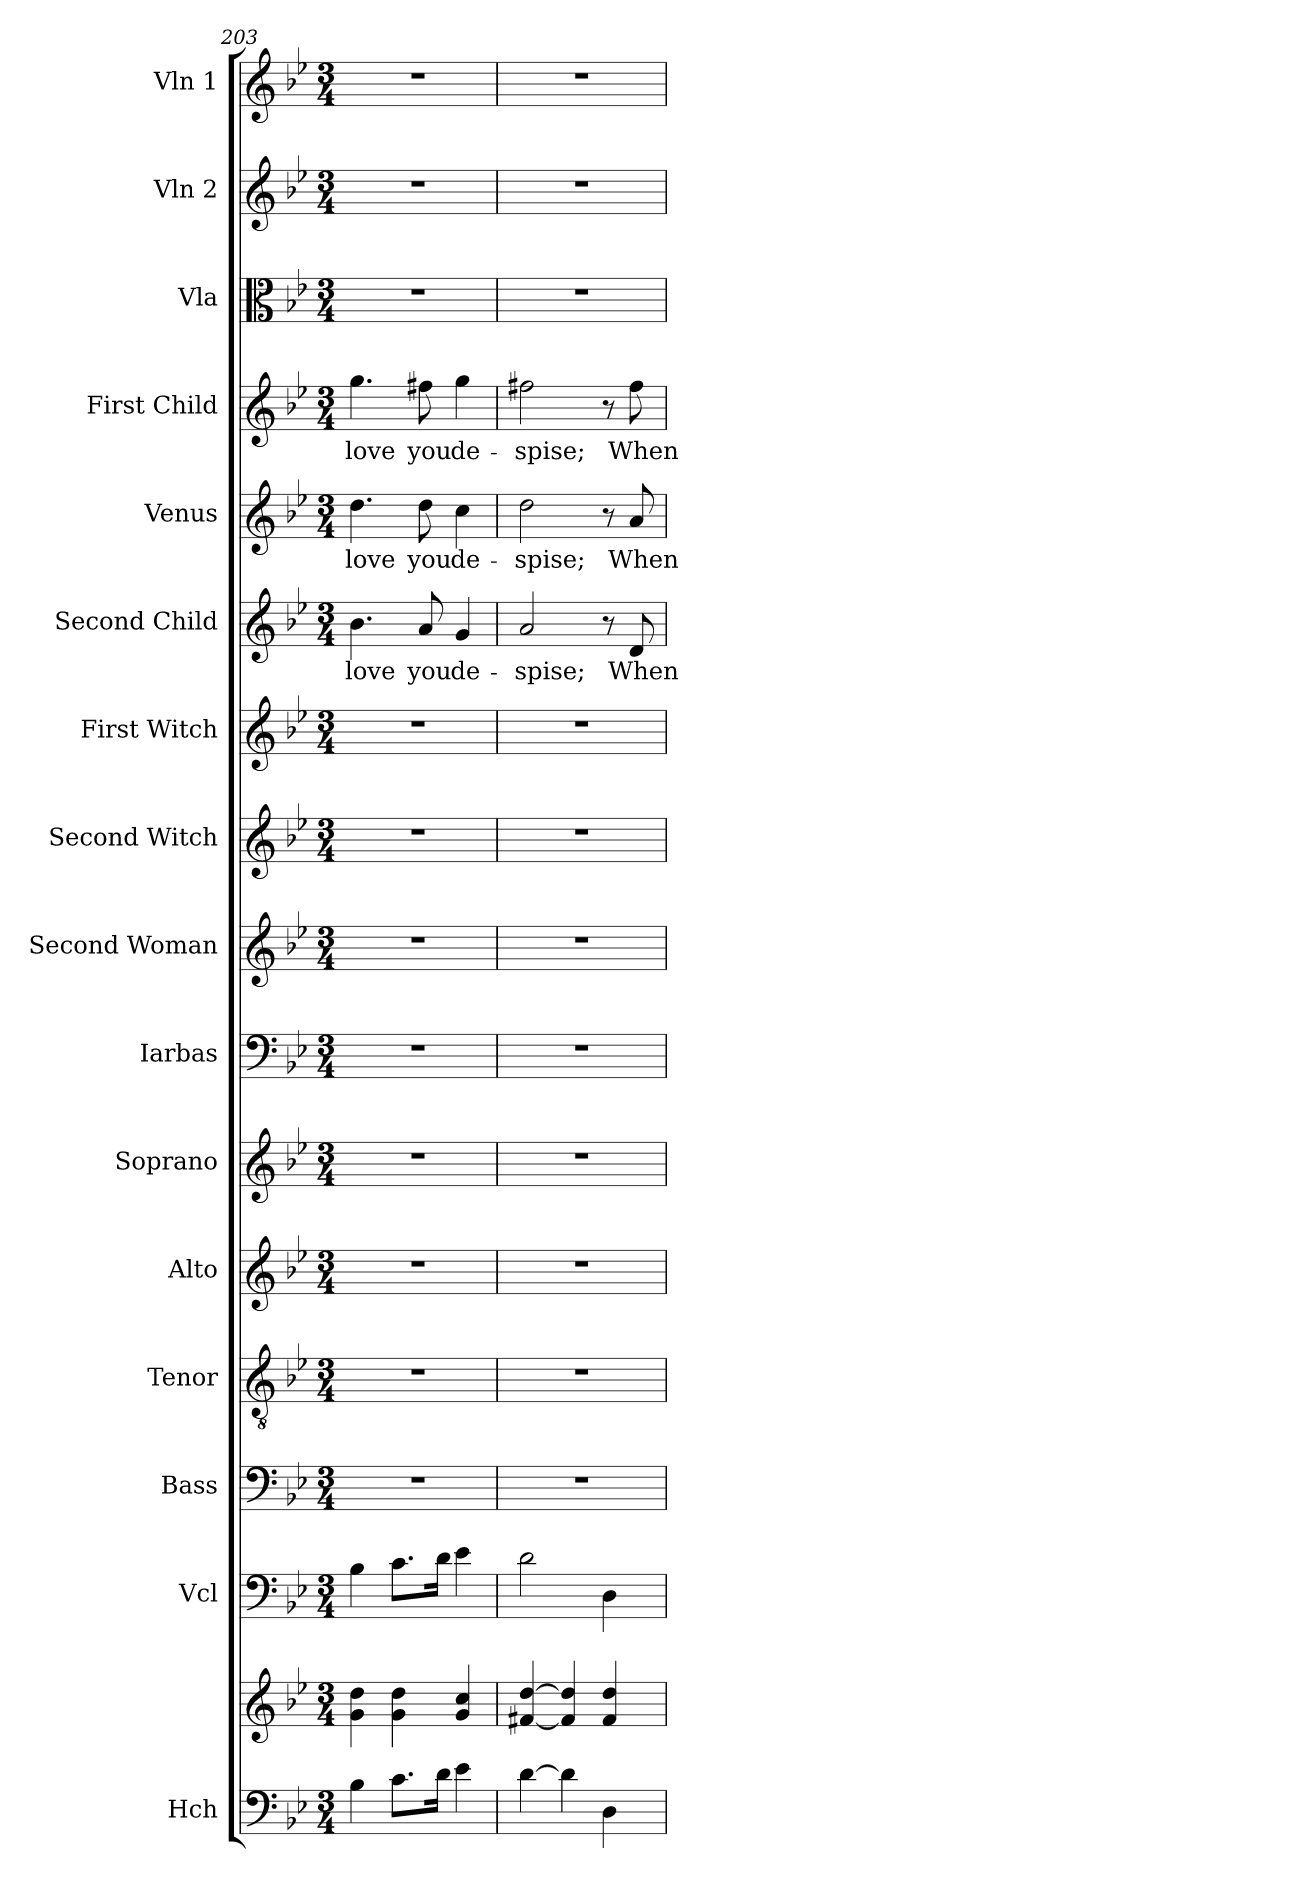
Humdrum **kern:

**kern	**kern	**kern	**kern	**kern	**kern	**kern	**kern	**kern	**kern	**kern	**kern	**text	**kern	**text	**kern	**text	**kern	**kern	**kern
*part16	*part16	*part15	*part14	*part13	*part12	*part11	*part10	*part9	*part8	*part7	*part6	*part6	*part5	*part5	*part4	*part4	*part3	*part2	*part1
*staff17	*staff16	*staff15	*staff14	*staff13	*staff12	*staff11	*staff10	*staff9	*staff8	*staff7	*staff6	*staff6	*staff5	*staff5	*staff4	*staff4	*staff3	*staff2	*staff1
*I"Hch	*	*I"Vcl	*I"Bass	*I"Tenor	*I"Alto	*I"Soprano	*I"Iarbas	*I"Second Woman	*I"Second Witch	*I"First Witch	*I"Second Child	*	*I"Venus	*	*I"First Child	*	*I"Vla	*I"Vln 2	*I"Vln 1
*I'Hch.	*	*I'Vc.	*I'B.	*I'T.	*I'A.	*I'S.	*I'I.	*I'2W	*I'W2.	*I'W1	*I'C2.	*	*I'V.	*	*I'C1	*	*I'Vla.	*I'Vln.	*I'Vln.
*clefF4	*clefG2	*clefF4	*clefF4	*clefGv2	*clefG2	*clefG2	*clefF4	*clefG2	*clefG2	*clefG2	*clefG2	*	*clefG2	*	*clefG2	*	*clefC3	*clefG2	*clefG2
*k[b-e-]	*k[b-e-]	*k[b-e-]	*k[b-e-]	*k[b-e-]	*k[b-e-]	*k[b-e-]	*k[b-e-]	*k[b-e-]	*k[b-e-]	*k[b-e-]	*k[b-e-]	*	*k[b-e-]	*	*k[b-e-]	*	*k[b-e-]	*k[b-e-]	*k[b-e-]
*M3/4	*M3/4	*M3/4	*M3/4	*M3/4	*M3/4	*M3/4	*M3/4	*M3/4	*M3/4	*M3/4	*M3/4	*	*M3/4	*	*M3/4	*	*M3/4	*M3/4	*M3/4
=203	=203	=203	=203	=203	=203	=203	=203	=203	=203	=203	=203	=203	=203	=203	=203	=203	=203	=203	=203
!	!	!	!	!	!	!	!	!	!	!	!	!LO:LY:b	!	!LO:LY:b	!	!LO:LY:b	!	!	!
4B-\	4g\ 4dd\	4B-\	2.r	2.r	2.r	2.r	2.r	2.r	2.r	2.r	4.b-\	love	4.dd\	love	4.gg\	love	2.r	2.r	2.r
8.c\L	4g\ 4dd\	8.c\L	.	.	.	.	.	.	.	.	.	.	.	.	.	.	.	.	.
!	!	!	!	!	!	!	!	!	!	!	!	!LO:LY:b	!	!LO:LY:b	!	!LO:LY:b	!	!	!
.	.	.	.	.	.	.	.	.	.	.	8a/	you	8dd\	you	8ff#X\	you	.	.	.
16d\Jk	.	16d\Jk	.	.	.	.	.	.	.	.	.	.	.	.	.	.	.	.	.
!	!	!	!	!	!	!	!	!	!	!	!	!LO:LY:b	!	!LO:LY:b	!	!LO:LY:b	!	!	!
4e-\	4g/ 4cc/	4e-\	.	.	.	.	.	.	.	.	4g/	de-	4cc\	de-	4gg\	de-	.	.	.
!!LO:PB:g=z
=204	=204	=204	=204	=204	=204	=204	=204	=204	=204	=204	=204	=204	=204	=204	=204	=204	=204	=204	=204
!	!	!	!	!	!	!	!	!	!	!	!	!LO:LY:b	!	!LO:LY:b	!	!LO:LY:b	!	!	!
[4d\	[4f#X/ [4dd/	2d\	2.r	2.r	2.r	2.r	2.r	2.r	2.r	2.r	2a/	-spise;	2dd\	-spise;	2ff#X\	-spise;	2.r	2.r	2.r
4d\]	4f#/] 4dd/]	.	.	.	.	.	.	.	.	.	.	.	.	.	.	.	.	.	.
4D\	4f#/ 4dd/	4D\	.	.	.	.	.	.	.	.	8r	.	8r	.	8r	.	.	.	.
!	!	!	!	!	!	!	!	!	!	!	!	!LO:LY:b	!	!LO:LY:b	!	!LO:LY:b	!	!	!
.	.	.	.	.	.	.	.	.	.	.	8d/	When	8a/	When	8ff#\	When	.	.	.
=	=	=	=	=	=	=	=	=	=	=	=	=	=	=	=	=	=	=	=
*-	*-	*-	*-	*-	*-	*-	*-	*-	*-	*-	*-	*-	*-	*-	*-	*-	*-	*-	*-
